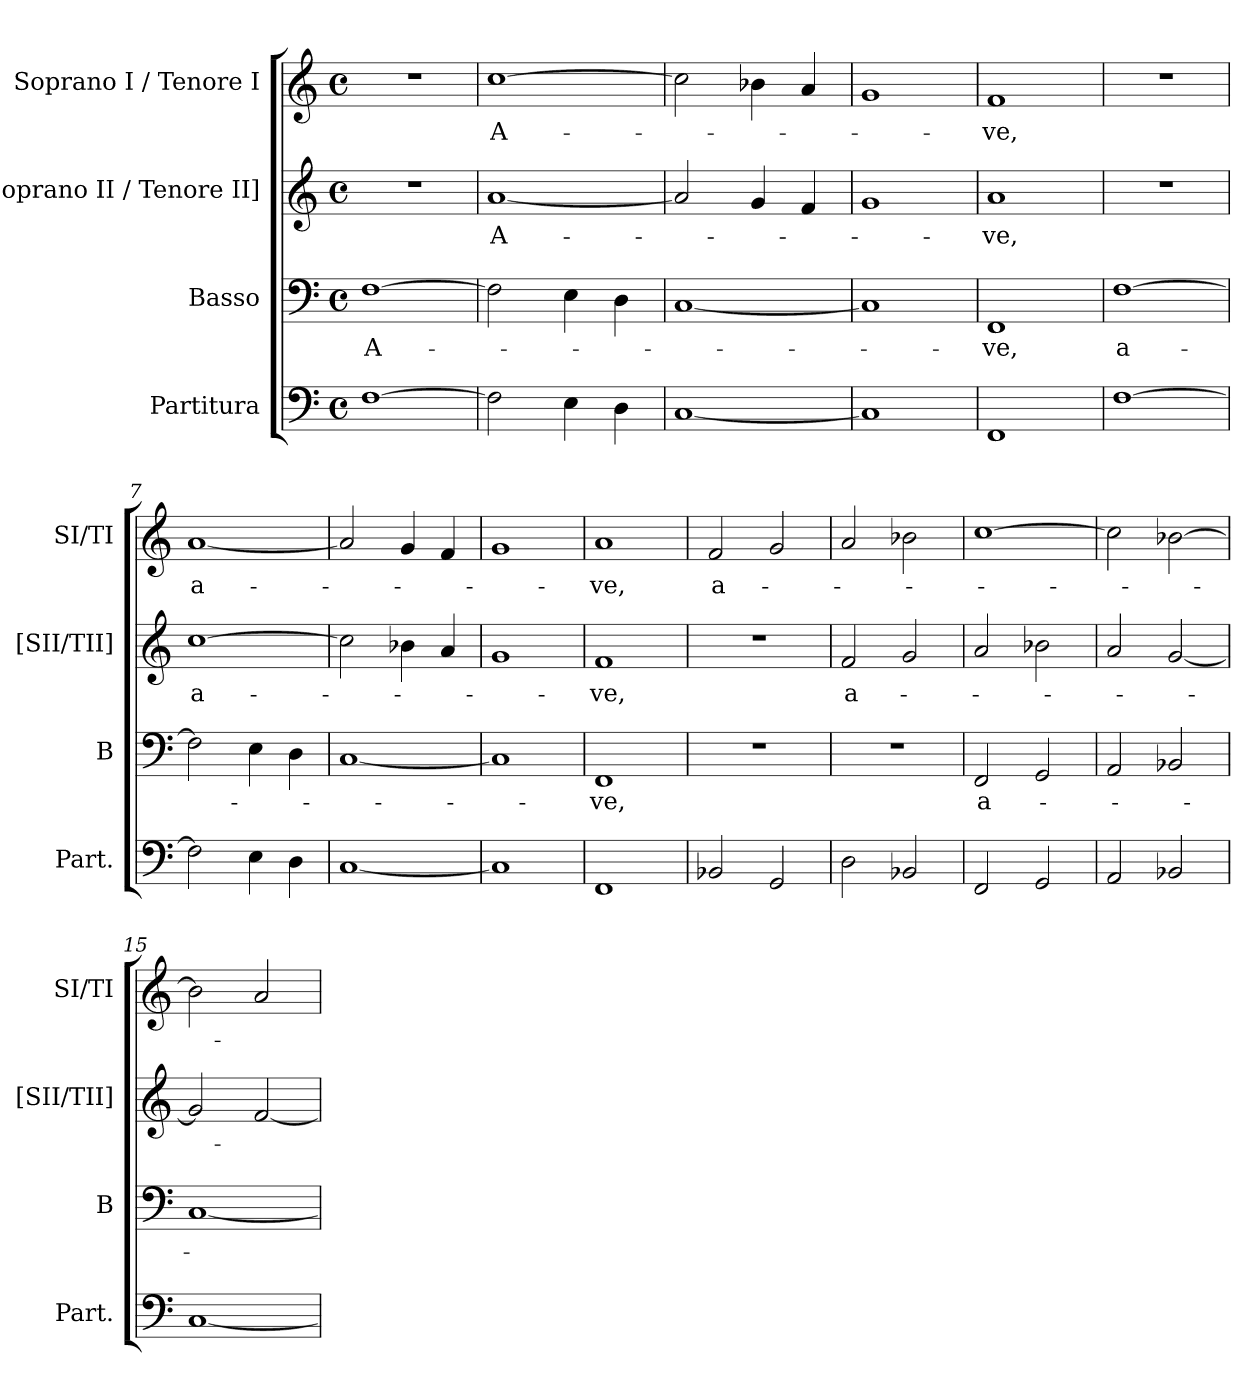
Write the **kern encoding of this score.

**kern	**text	**text	**kern	**text	**kern	**text	**kern	**text
*part4	*part4	*part4	*part3	*part3	*part2	*part2	*part1	*part1
*staff4	*staff4	*staff4	*staff3	*staff3	*staff2	*staff2	*staff1	*staff1
*I"Partitura	*	*	*I"Basso	*	*I"[Soprano II / Tenore II]	*	*I"Soprano I / Tenore I	*
*I'Part.	*	*	*I'B	*	*I'[SII/TII]	*	*I'SI/TI	*
*clefF4	*	*	*clefF4	*	*clefG2	*	*clefG2	*
*k[]	*	*	*k[]	*	*k[]	*	*k[]	*
*M4/4	*	*	*M4/4	*	*M4/4	*	*M4/4	*
*met(c)	*	*	*met(c)	*	*met(c)	*	*met(c)	*
=1	=1	=1	=1	=1	=1	=1	=1	=1
[1F	.	.	[1F	A-	1r	.	1r	.
=2	=2	=2	=2	=2	=2	=2	=2	=2
2F\]	.	.	2F\]	.	[1a	A-	[1cc	A-
4E\	.	.	4E\	.	.	.	.	.
4D\	.	.	4D\	.	.	.	.	.
=3	=3	=3	=3	=3	=3	=3	=3	=3
[1C	.	.	[1C	.	2a/]	.	2cc\]	.
.	.	.	.	.	4g/	.	4b-X\	.
.	.	.	.	.	4f/	.	4a/	.
=4	=4	=4	=4	=4	=4	=4	=4	=4
1C]	.	.	1C]	.	1g	.	1g	.
=5	=5	=5	=5	=5	=5	=5	=5	=5
1FF	.	.	1FF	-ve,	1a	-ve,	1f	-ve,
=6	=6	=6	=6	=6	=6	=6	=6	=6
[1F	.	.	[1F	a-	1r	.	1r	.
=7	=7	=7	=7	=7	=7	=7	=7	=7
2F\]	.	.	2F\]	.	[1cc	a-	[1a	a-
4E\	.	.	4E\	.	.	.	.	.
4D\	.	.	4D\	.	.	.	.	.
=8	=8	=8	=8	=8	=8	=8	=8	=8
[1C>	.	.	[1C	.	2cc\]	.	2a/]	.
.	.	.	.	.	4b-X\	.	4g/	.
.	.	.	.	.	4a/	.	4f/	.
=9	=9	=9	=9	=9	=9	=9	=9	=9
1C>]	.	.	1C]	.	1g	.	1g	.
=10	=10	=10	=10	=10	=10	=10	=10	=10
1FF	.	.	1FF	-ve,	1f	-ve,	1a	-ve,
=11	=11	=11	=11	=11	=11	=11	=11	=11
2BB-X/	.	.	1r	.	1r	.	2f/	a-
2GG/	.	.	.	.	.	.	2g/	.
=12	=12	=12	=12	=12	=12	=12	=12	=12
2D\	.	.	1r	.	2f/	a-	2a/	.
2BB-X>/	.	.	.	.	2g/	.	2b-X\	.
=13	=13	=13	=13	=13	=13	=13	=13	=13
2FF/	.	.	2FF/	a-	2a/	.	[1cc	.
2GG/	.	.	2GG/	.	2b-X\	.	.	.
=14	=14	=14	=14	=14	=14	=14	=14	=14
2AA/	.	.	2AA/	.	2a/	.	2cc\]	.
2BB-X>/	.	.	2BB-X/	.	[2g/	.	[2b-X\	.
=15	=15	=15	=15	=15	=15	=15	=15	=15
[1C	.	.	[1C	.	2g/]	.	2b-\]	.
.	.	.	.	.	[2f/	.	2a/	.
=	=	=	=	=	=	=	=	=
*-	*-	*-	*-	*-	*-	*-	*-	*-
